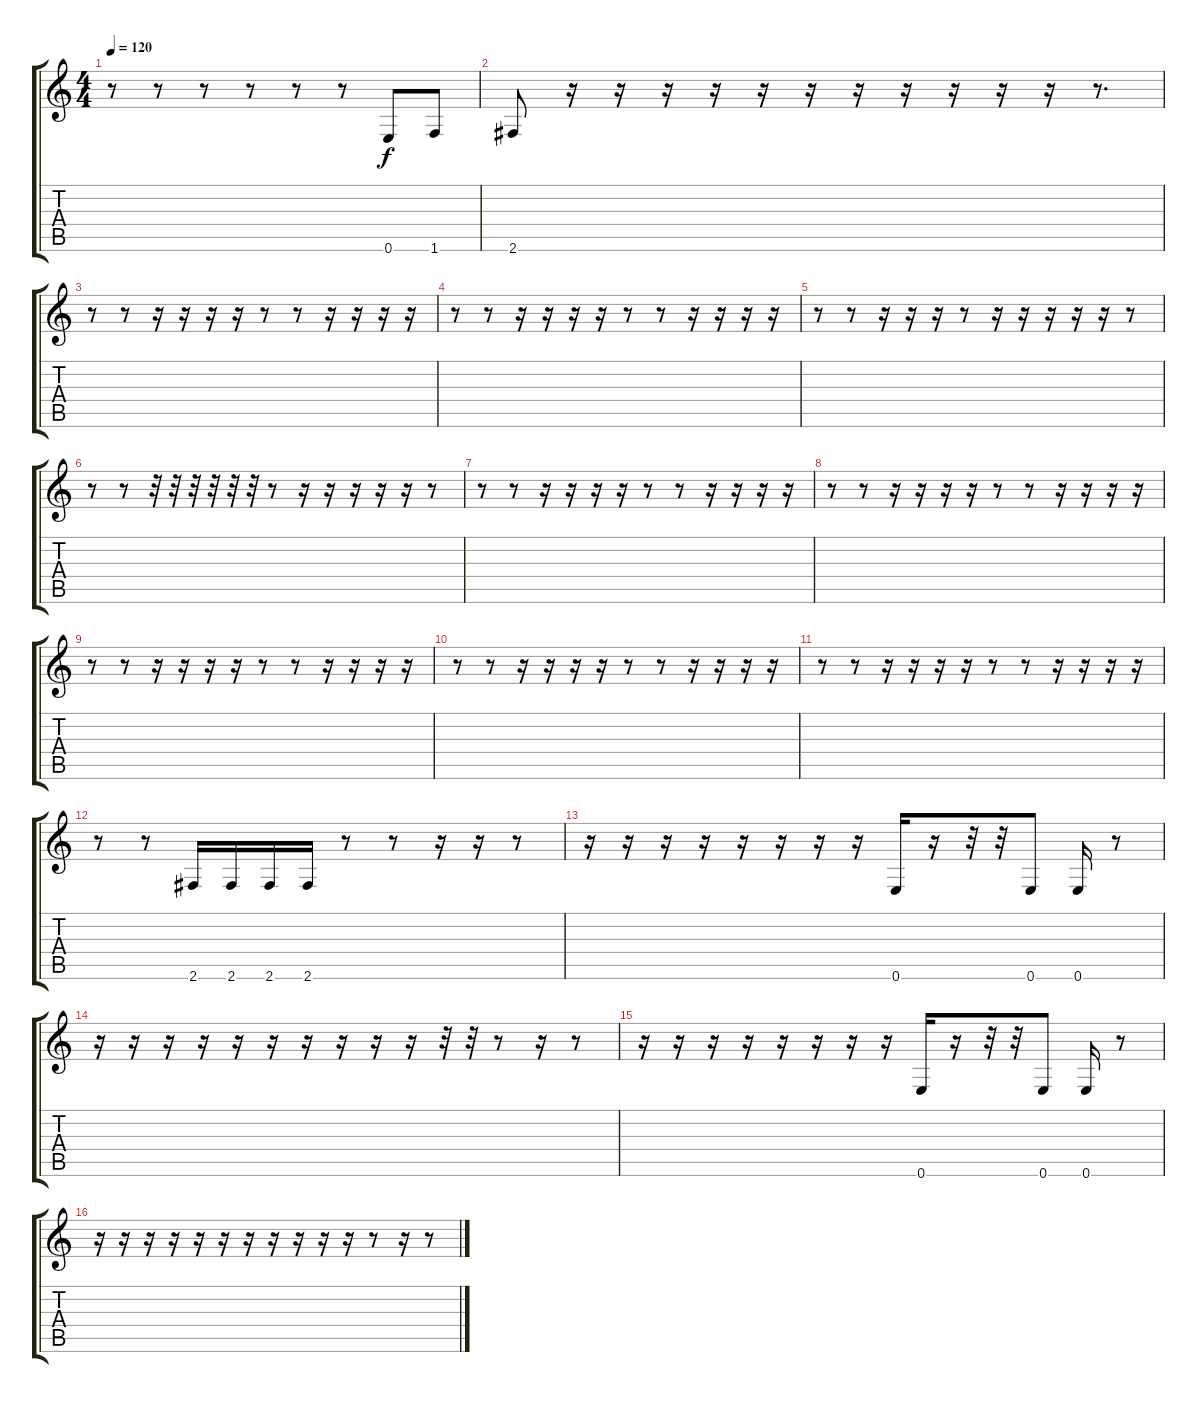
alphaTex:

\track "" {instrument electricbasspick}
\staff {score tabs}
\tuning (E4 B3 G3 D3 A2 E2) {hide}
\ts (4 4)
\tempo 120
\clef g2
\ks c
r.8{dy f} r.8 r.8 r.8 r.8 r.8 0.6.8 1.6.8 |
2.6.8 r.16 r.16 r.16 r.16 r.16 r.16 r.16 r.16 r.16 r.16 r.16 r.8{d} |
r.8 r.8 r.16 r.16 r.16 r.16 r.8 r.8 r.16 r.16 r.16 r.16 |
r.8 r.8 r.16 r.16 r.16 r.16 r.8 r.8 r.16 r.16 r.16 r.16 |
r.8 r.8 r.16 r.16 r.16 r.8 r.16 r.16 r.16 r.16 r.16 r.8 |
r.8 r.8 r.32 r.32 r.32 r.32 r.32 r.32 r.8 r.16 r.16 r.16 r.16 r.16 r.8 |
r.8 r.8 r.16 r.16 r.16 r.16 r.8 r.8 r.16 r.16 r.16 r.16 |
r.8 r.8 r.16 r.16 r.16 r.16 r.8 r.8 r.16 r.16 r.16 r.16 |
r.8 r.8 r.16 r.16 r.16 r.16 r.8 r.8 r.16 r.16 r.16 r.16 |
r.8 r.8 r.16 r.16 r.16 r.16 r.8 r.8 r.16 r.16 r.16 r.16 |
r.8 r.8 r.16 r.16 r.16 r.16 r.8 r.8 r.16 r.16 r.16 r.16 |
r.8 r.8 2.6.16 2.6.16 2.6.16 2.6.16 r.8 r.8 r.16 r.16 r.8 |
r.16 r.16 r.16 r.16 r.16 r.16 r.16 r.16 0.6.16 r.16 r.32 r.32 0.6.8 0.6.16 r.8 |
r.16 r.16 r.16 r.16 r.16 r.16 r.16 r.16 r.16 r.16 r.32 r.32 r.8 r.16 r.8 |
r.16 r.16 r.16 r.16 r.16 r.16 r.16 r.16 0.6.16 r.16 r.32 r.32 0.6.8 0.6.16 r.8 |
r.16 r.16 r.16 r.16 r.16 r.16 r.16 r.16 r.16 r.16 r.16 r.8 r.16 r.8
